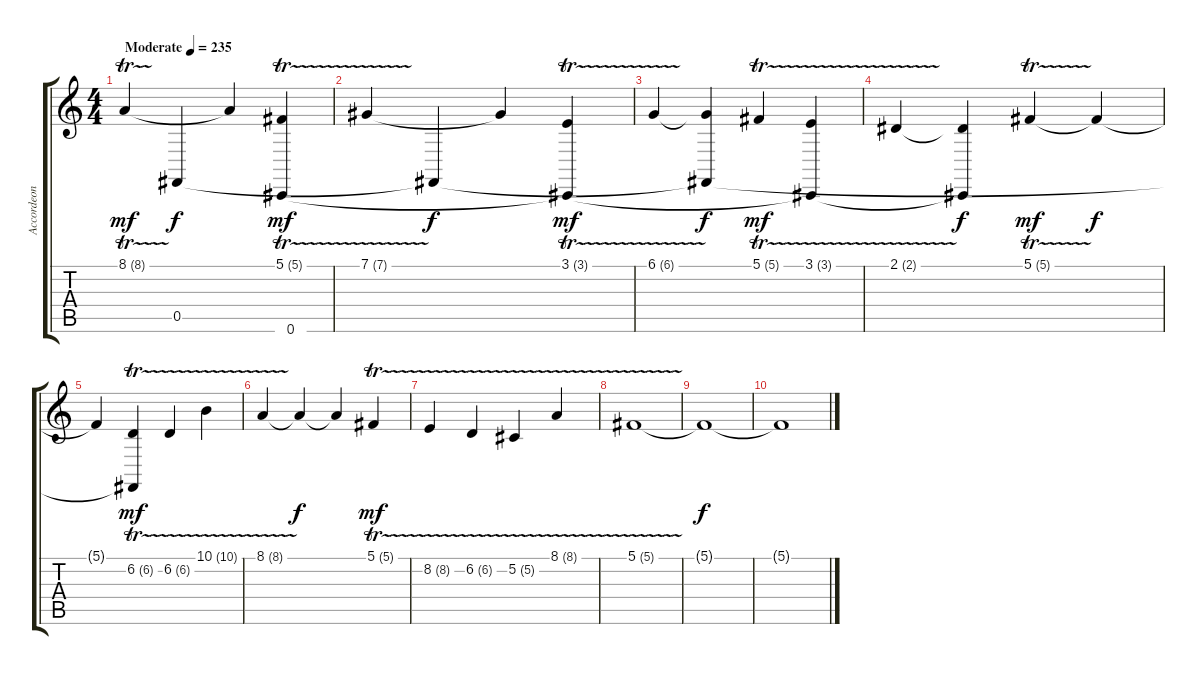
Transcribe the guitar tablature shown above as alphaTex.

\track ("Accordeon" "Accordeon") {instrument accordion}
\staff {score tabs}
\tuning (Db4 Ab3 E3 B2 Gb2 Db2) {hide}
\ts (4 4)
\tempo (235 "Moderate")
\clef g2
\ks c
8.1{tr (8 16)}.4{dy mf instrument accordion} 0.5.4{dy f} 8.1{t}.4 (5.1{tr (5 16)} 0.6).4{dy mf} |
7.1{tr (7 16)}.4 0.5{t}.4{dy f} 7.1{t}.4 (3.1{tr (3 16)} 0.6{t}).4{dy mf} |
6.1{tr (6 16)}.4 (6.1{t} 0.5{t}).4{dy f} 5.1{tr (5 16)}.4{dy mf} (3.1{tr (3 16)} 0.6{t}).4 |
2.1{tr (2 16)}.4 (2.1{t} 0.6{t}).4{dy f} 5.1{tr (5 16)}.4{dy mf} 5.1{t}.4{dy f} |
5.1{t}.4 (6.2{tr (6 16)} 0.5{t}).4{dy mf} 6.2{tr (6 16)}.4 10.1{tr (10 16)}.4 |
8.1{tr (8 16)}.4 8.1{t}.4{dy f} 8.1{t}.4 5.1{tr (5 16)}.4{dy mf} |
8.2{tr (8 16)}.4 6.2{tr (6 16)}.4 5.2{tr (5 16)}.4 8.1{tr (8 16)}.4 |
5.1{tr (5 16)}.1 |
5.1{t}.1{dy f} |
5.1{t}.1
